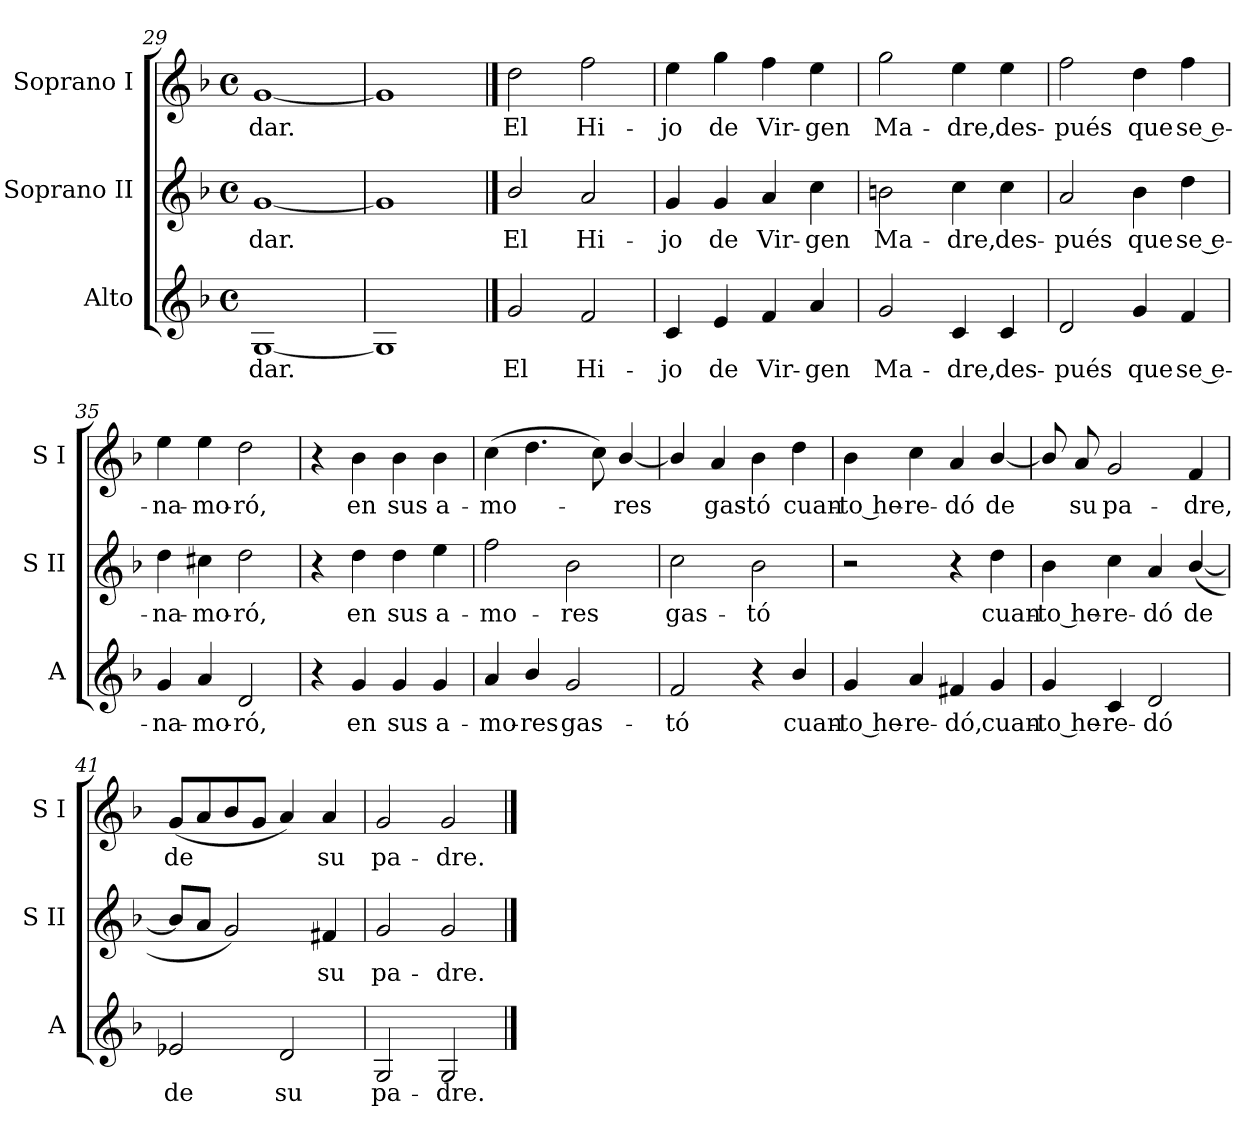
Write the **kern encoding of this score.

**kern	**text	**kern	**text	**kern	**text
*part3	*part3	*part2	*part2	*part1	*part1
*staff3	*staff3	*staff2	*staff2	*staff1	*staff1
*I"Alto	*	*I"Soprano II	*	*I"Soprano I	*
*I'A	*	*I'S II	*	*I'S I	*
!!LO:LB:g=z
*clefG2	*	*clefG2	*	*clefG2	*
*k[b-]	*	*k[b-]	*	*k[b-]	*
*F:	*	*F:	*	*F:	*
*M4/4	*	*M4/4	*	*M4/4	*
*met(c)	*	*met(c)	*	*met(c)	*
=29	=29	=29	=29	=29	=29
!	!LO:LY:b	!	!LO:LY:b	!	!LO:LY:b
[1G	dar.	[1g	-dar.	[1g	-dar.
=30	=30	=30	=30	=30	=30
1G]	.	1g]	.	1g]	.
==31	==31	==31	==31	==31	==31
!	!LO:LY:b	!	!LO:LY:b	!	!LO:LY:b
2g	El	2b-/	El	2dd	El
!	!LO:LY:b	!	!LO:LY:b	!	!LO:LY:b
2f	Hi-	2a	Hi-	2ff	Hi-
=32	=32	=32	=32	=32	=32
!	!LO:LY:b	!	!LO:LY:b	!	!LO:LY:b
4c	-jo	4g	-jo	4ee	-jo
!	!LO:LY:b	!	!LO:LY:b	!	!LO:LY:b
4e	de	4g	de	4gg	de
!	!LO:LY:b	!	!LO:LY:b	!	!LO:LY:b
4f	Vir-	4a	Vir-	4ff	Vir-
!	!LO:LY:b	!	!LO:LY:b	!	!LO:LY:b
4a	-gen	4cc	-gen	4ee	-gen
=33	=33	=33	=33	=33	=33
!	!LO:LY:b	!	!LO:LY:b	!	!LO:LY:b
2g	Ma-	2bn	Ma-	2gg	Ma-
!	!LO:LY:b	!	!LO:LY:b	!	!LO:LY:b
4c	-dre,	4cc	-dre,	4ee	-dre,
!	!LO:LY:b	!	!LO:LY:b	!	!LO:LY:b
4c	des-	4cc	des-	4ee	des-
=34	=34	=34	=34	=34	=34
!	!LO:LY:b	!	!LO:LY:b	!	!LO:LY:b
2d	-pués	2a	-pués	2ff	-pués
!	!LO:LY:b	!	!LO:LY:b	!	!LO:LY:b
4g	que	4b-	que	4dd	que
!	!LO:LY:b	!	!LO:LY:b	!	!LO:LY:b
4f	se e-	4dd	se e-	4ff	se e-
=35	=35	=35	=35	=35	=35
!	!LO:LY:b	!	!LO:LY:b	!	!LO:LY:b
4g	-na-	4dd	-na-	4ee	-na-
!	!LO:LY:b	!	!LO:LY:b	!	!LO:LY:b
4a	-mo-	4cc#X	-mo-	4ee	-mo-
!	!LO:LY:b	!	!LO:LY:b	!	!LO:LY:b
2d	-ró,	2dd	-ró,	2dd	-ró,
!!LO:LB:g=z
=36	=36	=36	=36	=36	=36
4r	.	4r	.	4r	.
!	!LO:LY:b	!	!LO:LY:b	!	!LO:LY:b
4g	en	4dd	en	4b-	en
!	!LO:LY:b	!	!LO:LY:b	!	!LO:LY:b
4g	sus	4dd	sus	4b-	sus
!	!LO:LY:b	!	!LO:LY:b	!	!LO:LY:b
4g	a-	4ee	a-	4b-	a-
=37	=37	=37	=37	=37	=37
!	!LO:LY:b	!	!LO:LY:b	!	!LO:LY:b
4a	-mo-	2ff	-mo-	(>4cc	-mo-
!	!LO:LY:b	!	!	!	!
4b-/	-res	.	.	4.dd	.
!	!LO:LY:b	!	!LO:LY:b	!	!
2g	gas-	2b-	-res	.	.
.	.	.	.	8cc)	.
!	!	!	!	!	!LO:LY:b
.	.	.	.	[4b-/	res
=38	=38	=38	=38	=38	=38
!	!LO:LY:b	!	!LO:LY:b	!	!
2f	-tó	2cc	gas-	4b-/]	.
!	!	!	!	!	!LO:LY:b
.	.	.	.	4a	gas-
!	!	!	!LO:LY:b	!	!LO:LY:b
4r	.	2b-	-tó	4b-	-tó
!	!LO:LY:b	!	!	!	!LO:LY:b
4b-/	cuan-	.	.	4dd	cuan-
=39	=39	=39	=39	=39	=39
!	!LO:LY:b	!	!	!	!LO:LY:b
4g	-to he-	2r	.	4b-	-to he-
!	!LO:LY:b	!	!	!	!LO:LY:b
4a	-re-	.	.	4cc	-re-
!	!LO:LY:b	!	!	!	!LO:LY:b
4f#X	-dó,	4r	.	4a	-dó
!	!LO:LY:b	!	!LO:LY:b	!	!LO:LY:b
4g	cuan-	4dd	cuan-	[4b-/	de
=40	=40	=40	=40	=40	=40
!	!LO:LY:b	!	!LO:LY:b	!	!
4g	-to he-	4b-	-to he-	8b-/]	.
!	!	!	!	!	!LO:LY:b
.	.	.	.	8a	su
!	!LO:LY:b	!	!LO:LY:b	!	!LO:LY:b
4c	-re-	4cc	-re-	2g	pa-
!	!LO:LY:b	!	!LO:LY:b	!	!
2d	-dó	4a	-dó	.	.
!	!	!	!LO:LY:b	!	!LO:LY:b
.	.	(<[4b-/	de	4f	-dre,
=41	=41	=41	=41	=41	=41
!	!LO:LY:b	!	!	!	!LO:LY:b
2e-X	de	8b-L]	.	(<8gL	de
.	.	8aJ	.	8a	.
.	.	2g)	.	8b-	.
.	.	.	.	8gJ	.
!	!LO:LY:b	!	!	!	!
2d	su	.	.	4a)	.
!	!	!	!LO:LY:b	!	!LO:LY:b
.	.	4f#X	su	4a	su
=42	=42	=42	=42	=42	=42
!	!LO:LY:b	!	!LO:LY:b	!	!LO:LY:b
2G	pa-	2g	pa-	2g	pa-
!	!LO:LY:b	!	!LO:LY:b	!	!LO:LY:b
2G	-dre.	2g	-dre.	2g	-dre.
==	==	==	==	==	==
*-	*-	*-	*-	*-	*-
